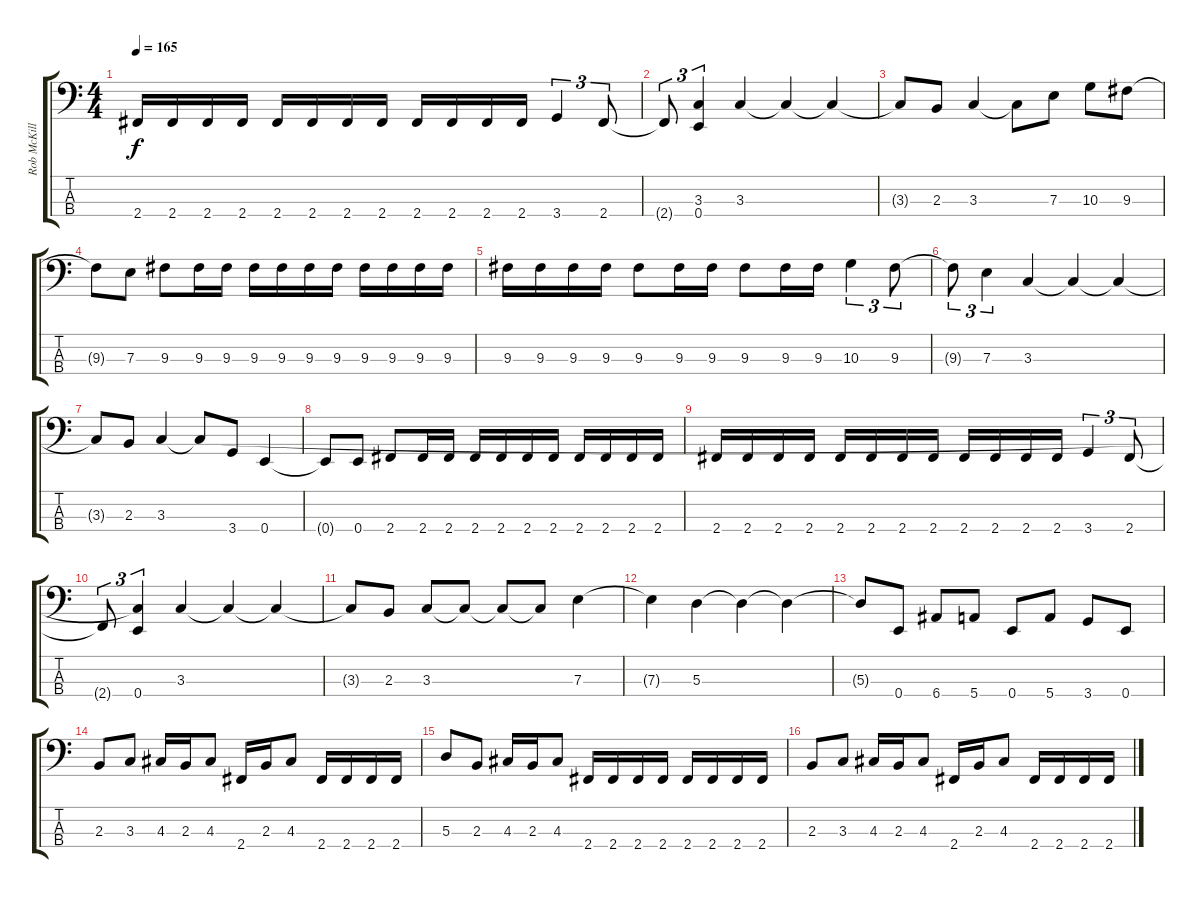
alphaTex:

\track ("Rob McKillop" "Rob McKill") {instrument electricbasspick}
\staff {score tabs}
\tuning (G2 D2 A1 E1) {hide}
\ts (4 4)
\tempo 165
\clef f4
\ks c
2.4.16{dy f} 2.4.16 2.4.16 2.4.16 2.4.16 2.4.16 2.4.16 2.4.16 2.4.16 2.4.16 2.4.16 2.4.16 3.4.4{tu (3 2)} 2.4.8{tu (3 2)} |
2.4{t}.8{tu (3 2)} (3.3{t} 0.4).4{tu (3 2)} 3.3.4 3.3{t}.4 3.3{t}.4 |
3.3{t}.8 2.3.8 3.3.4 3.3{t}.8 7.3.8 10.3.8 9.3.8 |
9.3{t}.8 7.3.8 9.3.8 9.3.16 9.3.16 9.3.16 9.3.16 9.3.16 9.3.16 9.3.16 9.3.16 9.3.16 9.3.16 |
9.3.16 9.3.16 9.3.16 9.3.16 9.3.8 9.3.16 9.3.16 9.3.8 9.3.16 9.3.16 10.3.4{tu (3 2)} 9.3.8{tu (3 2)} |
9.3{t}.8{tu (3 2)} 7.3.4{tu (3 2)} 3.3.4 3.3{t}.4 3.3{t}.4 |
3.3{t}.8 2.3.8 3.3.4 3.3{t}.8 3.4.8 0.4.4 |
0.4{t}.8 0.4.8 2.4.8 2.4.16 2.4.16 2.4.16 2.4.16 2.4.16 2.4.16 2.4.16 2.4.16 2.4.16 2.4.16 |
2.4.16 2.4.16 2.4.16 2.4.16 2.4.16 2.4.16 2.4.16 2.4.16 2.4.16 2.4.16 2.4.16 2.4.16 3.4.4{tu (3 2)} 2.4.8{tu (3 2)} |
2.4{t}.8{tu (3 2)} (3.3{t} 0.4).4{tu (3 2)} 3.3.4 3.3{t}.4 3.3{t}.4 |
3.3{t}.8 2.3.8 3.3.8 3.3{t}.8 3.3{t}.8 3.3{t}.8 7.3.4 |
7.3{t}.4 5.3.4 5.3{t}.4 5.3{t}.4 |
5.3{t}.8 0.4.8 6.4.8 5.4.8 0.4.8 5.4.8 3.4.8 0.4.8 |
2.3.8 3.3.8 4.3.16 2.3.16 4.3.8 2.4.16 2.3.16 4.3.8 2.4.16 2.4.16 2.4.16 2.4.16 |
5.3.8 2.3.8 4.3.16 2.3.16 4.3.8 2.4.16 2.4.16 2.4.16 2.4.16 2.4.16 2.4.16 2.4.16 2.4.16 |
2.3.8 3.3.8 4.3.16 2.3.16 4.3.8 2.4.16 2.3.16 4.3.8 2.4.16 2.4.16 2.4.16 2.4.16
